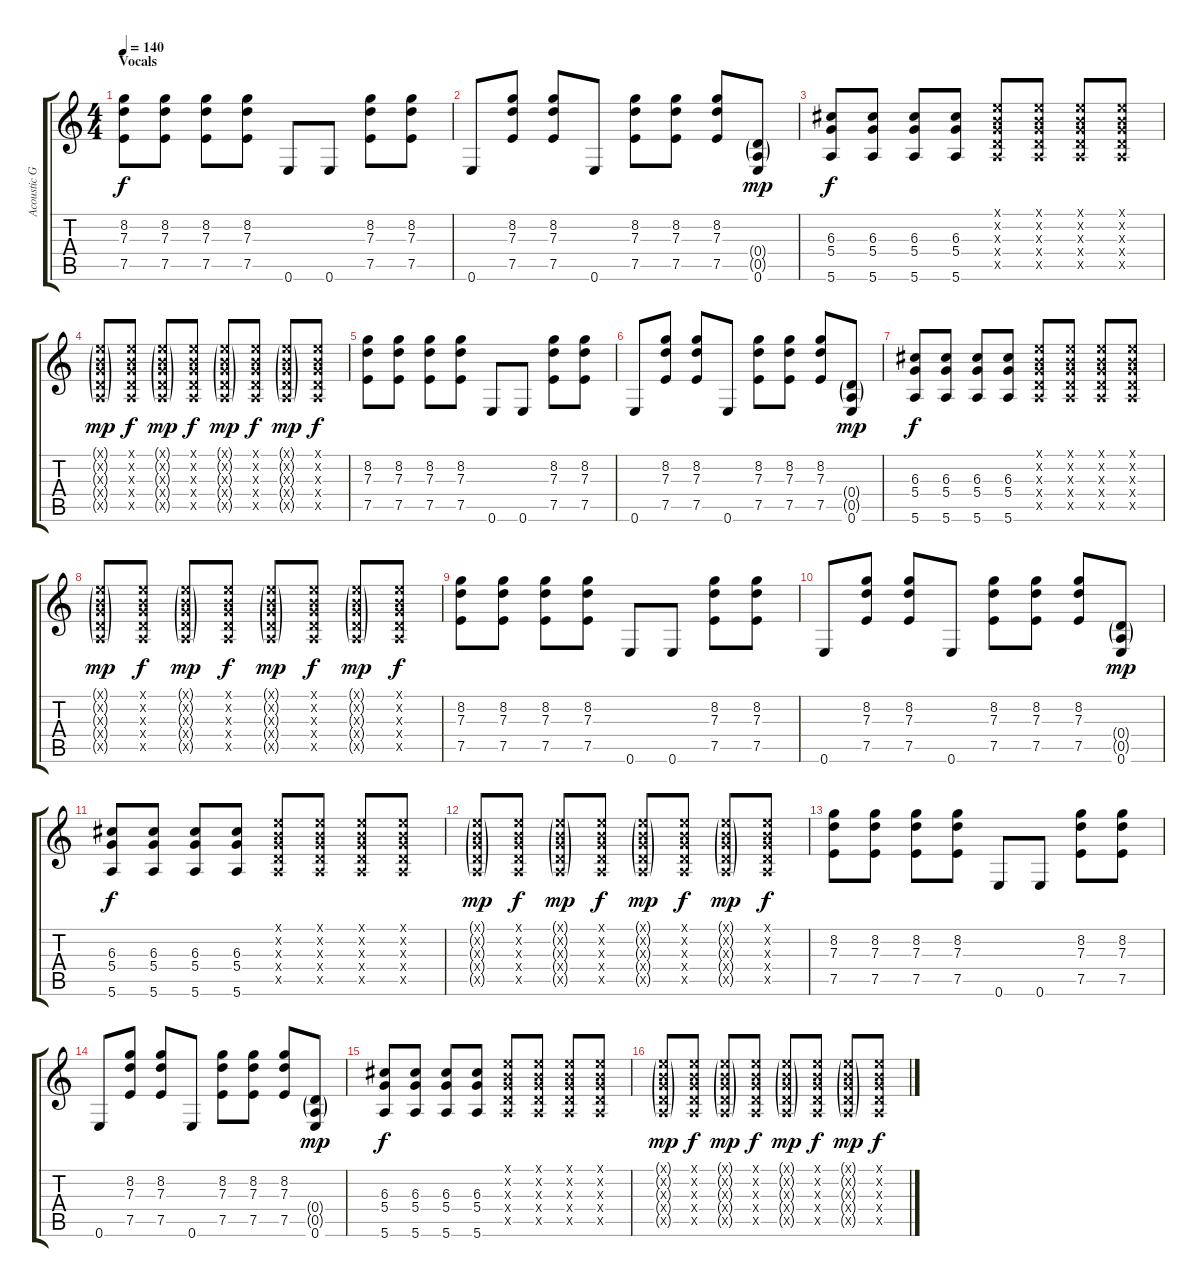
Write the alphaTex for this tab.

\track ("Acoustic Guitar" "Acoustic G") {instrument acousticguitarsteel}
\staff {score tabs}
\tuning (E4 B3 G3 D3 A2 E2) {hide}
\ts (4 4)
\section ("" "Vocals")
\tempo 140
\clef g2
\ks c
(8.2 7.3 7.5).8{dy f} (8.2 7.3 7.5).8 (8.2 7.3 7.5).8 (8.2 7.3 7.5).8 0.6.8 0.6.8 (8.2 7.3 7.5).8 (8.2 7.3 7.5).8 |
0.6.8 (8.2 7.3 7.5).8 (8.2 7.3 7.5).8 0.6.8 (8.2 7.3 7.5).8 (8.2 7.3 7.5).8 (8.2 7.3 7.5).8 (0.4{g} 0.5{g} 0.6).8{dy mp} |
(6.3 5.4 5.6).8{dy f} (6.3 5.4 5.6).8 (6.3 5.4 5.6).8 (6.3 5.4 5.6).8 (0.1{x} 0.2{x} 0.3{x} 0.4{x} 0.5{x}).8 (0.1{x} 0.2{x} 0.3{x} 0.4{x} 0.5{x}).8 (0.1{x} 0.2{x} 0.3{x} 0.4{x} 0.5{x}).8 (0.1{x} 0.2{x} 0.3{x} 0.4{x} 0.5{x}).8 |
(0.1{g x} 0.2{g x} 0.3{g x} 0.4{g x} 0.5{g x}).8{dy mp} (0.1{x} 0.2{x} 0.3{x} 0.4{x} 0.5{x}).8{dy f} (0.1{g x} 0.2{g x} 0.3{g x} 0.4{g x} 0.5{g x}).8{dy mp} (0.1{x} 0.2{x} 0.3{x} 0.4{x} 0.5{x}).8{dy f} (0.1{g x} 0.2{g x} 0.3{g x} 0.4{g x} 0.5{g x}).8{dy mp} (0.1{x} 0.2{x} 0.3{x} 0.4{x} 0.5{x}).8{dy f} (0.1{g x} 0.2{g x} 0.3{g x} 0.4{g x} 0.5{g x}).8{dy mp} (0.1{x} 0.2{x} 0.3{x} 0.4{x} 0.5{x}).8{dy f} |
(8.2 7.3 7.5).8 (8.2 7.3 7.5).8 (8.2 7.3 7.5).8 (8.2 7.3 7.5).8 0.6.8 0.6.8 (8.2 7.3 7.5).8 (8.2 7.3 7.5).8 |
0.6.8 (8.2 7.3 7.5).8 (8.2 7.3 7.5).8 0.6.8 (8.2 7.3 7.5).8 (8.2 7.3 7.5).8 (8.2 7.3 7.5).8 (0.4{g} 0.5{g} 0.6).8{dy mp} |
(6.3 5.4 5.6).8{dy f} (6.3 5.4 5.6).8 (6.3 5.4 5.6).8 (6.3 5.4 5.6).8 (0.1{x} 0.2{x} 0.3{x} 0.4{x} 0.5{x}).8 (0.1{x} 0.2{x} 0.3{x} 0.4{x} 0.5{x}).8 (0.1{x} 0.2{x} 0.3{x} 0.4{x} 0.5{x}).8 (0.1{x} 0.2{x} 0.3{x} 0.4{x} 0.5{x}).8 |
(0.1{g x} 0.2{g x} 0.3{g x} 0.4{g x} 0.5{g x}).8{dy mp} (0.1{x} 0.2{x} 0.3{x} 0.4{x} 0.5{x}).8{dy f} (0.1{g x} 0.2{g x} 0.3{g x} 0.4{g x} 0.5{g x}).8{dy mp} (0.1{x} 0.2{x} 0.3{x} 0.4{x} 0.5{x}).8{dy f} (0.1{g x} 0.2{g x} 0.3{g x} 0.4{g x} 0.5{g x}).8{dy mp} (0.1{x} 0.2{x} 0.3{x} 0.4{x} 0.5{x}).8{dy f} (0.1{g x} 0.2{g x} 0.3{g x} 0.4{g x} 0.5{g x}).8{dy mp} (0.1{x} 0.2{x} 0.3{x} 0.4{x} 0.5{x}).8{dy f} |
(8.2 7.3 7.5).8 (8.2 7.3 7.5).8 (8.2 7.3 7.5).8 (8.2 7.3 7.5).8 0.6.8 0.6.8 (8.2 7.3 7.5).8 (8.2 7.3 7.5).8 |
0.6.8 (8.2 7.3 7.5).8 (8.2 7.3 7.5).8 0.6.8 (8.2 7.3 7.5).8 (8.2 7.3 7.5).8 (8.2 7.3 7.5).8 (0.4{g} 0.5{g} 0.6).8{dy mp} |
(6.3 5.4 5.6).8{dy f} (6.3 5.4 5.6).8 (6.3 5.4 5.6).8 (6.3 5.4 5.6).8 (0.1{x} 0.2{x} 0.3{x} 0.4{x} 0.5{x}).8 (0.1{x} 0.2{x} 0.3{x} 0.4{x} 0.5{x}).8 (0.1{x} 0.2{x} 0.3{x} 0.4{x} 0.5{x}).8 (0.1{x} 0.2{x} 0.3{x} 0.4{x} 0.5{x}).8 |
(0.1{g x} 0.2{g x} 0.3{g x} 0.4{g x} 0.5{g x}).8{dy mp} (0.1{x} 0.2{x} 0.3{x} 0.4{x} 0.5{x}).8{dy f} (0.1{g x} 0.2{g x} 0.3{g x} 0.4{g x} 0.5{g x}).8{dy mp} (0.1{x} 0.2{x} 0.3{x} 0.4{x} 0.5{x}).8{dy f} (0.1{g x} 0.2{g x} 0.3{g x} 0.4{g x} 0.5{g x}).8{dy mp} (0.1{x} 0.2{x} 0.3{x} 0.4{x} 0.5{x}).8{dy f} (0.1{g x} 0.2{g x} 0.3{g x} 0.4{g x} 0.5{g x}).8{dy mp} (0.1{x} 0.2{x} 0.3{x} 0.4{x} 0.5{x}).8{dy f} |
(8.2 7.3 7.5).8 (8.2 7.3 7.5).8 (8.2 7.3 7.5).8 (8.2 7.3 7.5).8 0.6.8 0.6.8 (8.2 7.3 7.5).8 (8.2 7.3 7.5).8 |
0.6.8 (8.2 7.3 7.5).8 (8.2 7.3 7.5).8 0.6.8 (8.2 7.3 7.5).8 (8.2 7.3 7.5).8 (8.2 7.3 7.5).8 (0.4{g} 0.5{g} 0.6).8{dy mp} |
(6.3 5.4 5.6).8{dy f} (6.3 5.4 5.6).8 (6.3 5.4 5.6).8 (6.3 5.4 5.6).8 (0.1{x} 0.2{x} 0.3{x} 0.4{x} 0.5{x}).8 (0.1{x} 0.2{x} 0.3{x} 0.4{x} 0.5{x}).8 (0.1{x} 0.2{x} 0.3{x} 0.4{x} 0.5{x}).8 (0.1{x} 0.2{x} 0.3{x} 0.4{x} 0.5{x}).8 |
(0.1{g x} 0.2{g x} 0.3{g x} 0.4{g x} 0.5{g x}).8{dy mp} (0.1{x} 0.2{x} 0.3{x} 0.4{x} 0.5{x}).8{dy f} (0.1{g x} 0.2{g x} 0.3{g x} 0.4{g x} 0.5{g x}).8{dy mp} (0.1{x} 0.2{x} 0.3{x} 0.4{x} 0.5{x}).8{dy f} (0.1{g x} 0.2{g x} 0.3{g x} 0.4{g x} 0.5{g x}).8{dy mp} (0.1{x} 0.2{x} 0.3{x} 0.4{x} 0.5{x}).8{dy f} (0.1{g x} 0.2{g x} 0.3{g x} 0.4{g x} 0.5{g x}).8{dy mp} (0.1{x} 0.2{x} 0.3{x} 0.4{x} 0.5{x}).8{dy f}
